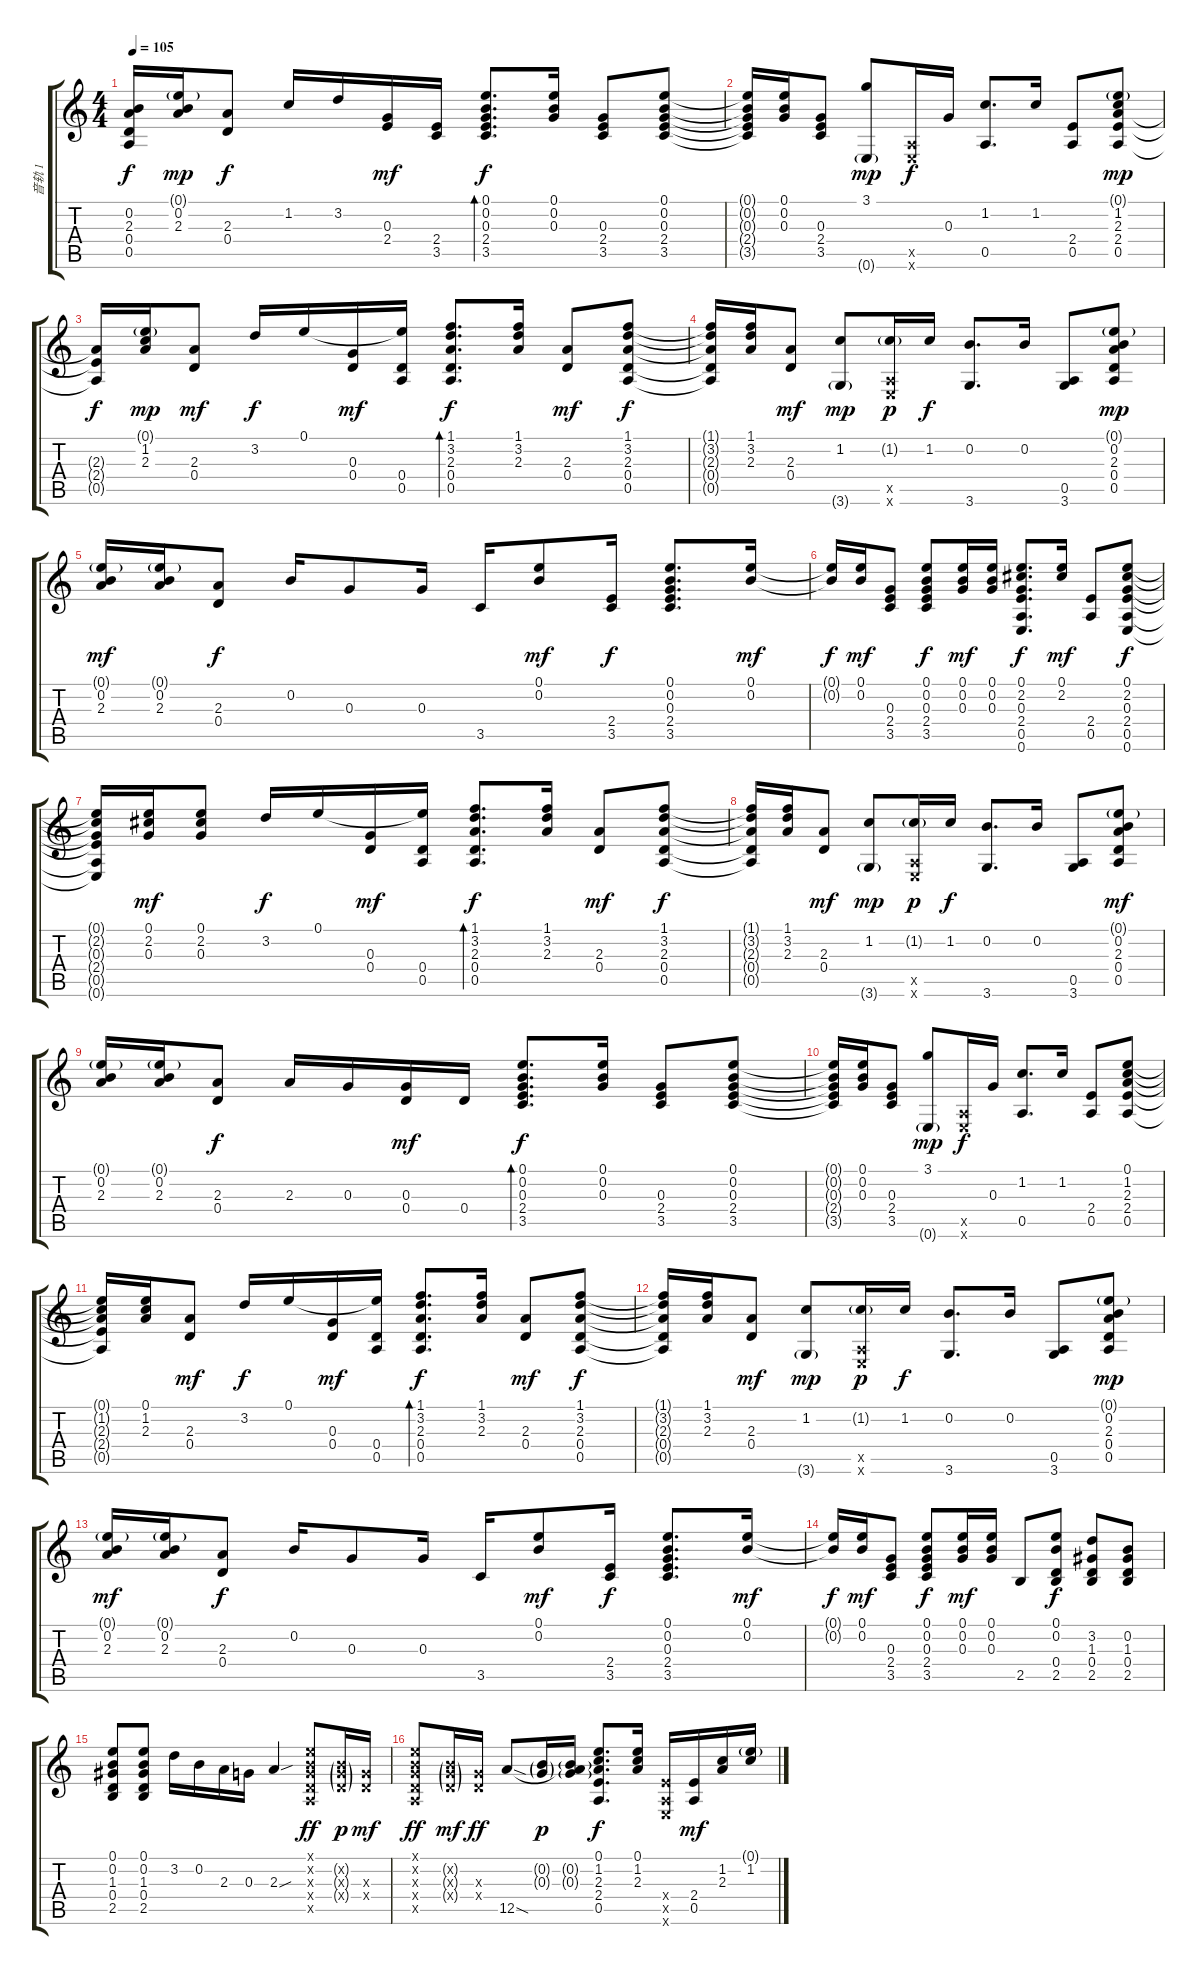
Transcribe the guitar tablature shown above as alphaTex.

\track ("音轨 1" "音轨 1") {instrument acousticguitarsteel}
\staff {score tabs}
\tuning (E4 B3 G3 D3 A2 E2) {hide}
\ts (4 4)
\tempo 105
\clef g2
\ks c
(0.2{t} 2.3{t} 0.4{t} 0.5{t}).16{dy f} (0.1{g} 0.2 2.3).16{dy mp} (2.3 0.4).8{dy f} 1.2.16 3.2.16 (0.3 2.4).16{dy mf} (2.4 3.5).16 (0.1 0.2 0.3 2.4 3.5).8{d bd 60 dy f} (0.1 0.2 0.3).16 (0.3 2.4 3.5).8 (0.1 0.2 0.3 2.4 3.5).8 |
(0.1{t} 0.2{t} 0.3{t} 2.4{t} 3.5{t}).16 (0.1 0.2 0.3).16 (0.3 2.4 3.5).8 (3.1 0.6{g}).8{dy mp} (0.5{x} 0.6{x}).16{dy f} 0.3.16 (1.2 0.5).8{d} 1.2.16 (2.4 0.5).8 (0.1{g} 1.2 2.3 2.4 0.5).8{dy mp} |
(2.3{t} 2.4{t} 0.5{t}).16{dy f} (0.1{g} 1.2 2.3).16{dy mp} (2.3 0.4).8{dy mf} 3.2.16{dy f} 0.1.16 (0.3 0.4).16{dy mf} (0.1{t} 0.4 0.5).16 (1.1 3.2 2.3 0.4 0.5).8{d bd 120 dy f} (1.1 3.2 2.3).16 (2.3 0.4).8{dy mf} (1.1 3.2 2.3 0.4 0.5).8{dy f} |
(1.1{t} 3.2{t} 2.3{t} 0.4{t} 0.5{t}).16 (1.1 3.2 2.3).16 (2.3 0.4).8{dy mf} (1.2 3.6{g}).8{dy mp} (1.2{g} 0.5{x} 0.6{x}).16{dy p} 1.2.16{dy f} (0.2 3.6).8{d} 0.2.16 (0.5 3.6).8 (0.1{g} 0.2 2.3 0.4 0.5).8{dy mp} |
(0.1{g} 0.2 2.3).16{dy mf} (0.1{g} 0.2 2.3).16 (2.3 0.4).8{dy f} 0.2.16 0.3.8 0.3.16 3.5.16 (0.1 0.2).8{dy mf} (2.4 3.5).16{dy f} (0.1 0.2 0.3 2.4 3.5).8{d} (0.1 0.2).16{dy mf} |
(0.1{t} 0.2{t}).16{dy f} (0.1 0.2).16{dy mf} (0.3 2.4 3.5).8 (0.1 0.2 0.3 2.4 3.5).8{dy f} (0.1 0.2 0.3).16{dy mf} (0.1 0.2 0.3).16 (0.1 2.2 0.3 2.4 0.5 0.6).8{d dy f} (0.1 2.2).16{dy mf} (2.4 0.5).8 (0.1 2.2 0.3 2.4 0.5 0.6).8{dy f} |
(0.1{t} 2.2{t} 0.3{t} 2.4{t} 0.5{t} 0.6{t}).16 (0.1 2.2 0.3).16{dy mf} (0.1 2.2 0.3).8 3.2.16{dy f} 0.1.16 (0.3 0.4).16{dy mf} (0.1{t} 0.4 0.5).16 (1.1 3.2 2.3 0.4 0.5).8{d bd 120 dy f} (1.1 3.2 2.3).16 (2.3 0.4).8{dy mf} (1.1 3.2 2.3 0.4 0.5).8{dy f} |
(1.1{t} 3.2{t} 2.3{t} 0.4{t} 0.5{t}).16 (1.1 3.2 2.3).16 (2.3 0.4).8{dy mf} (1.2 3.6{g}).8{dy mp} (1.2{g} 0.5{x} 0.6{x}).16{dy p} 1.2.16{dy f} (0.2 3.6).8{d} 0.2.16 (0.5 3.6).8 (0.1{g} 0.2 2.3 0.4 0.5).8{dy mf} |
(0.1{g} 0.2 2.3).16 (0.1{g} 0.2 2.3).16 (2.3 0.4).8{dy f} 2.3.16 0.3.16 (0.3 0.4).16{dy mf} 0.4.16 (0.1 0.2 0.3 2.4 3.5).8{d bd 60 dy f} (0.1 0.2 0.3).16 (0.3 2.4 3.5).8 (0.1 0.2 0.3 2.4 3.5).8 |
(0.1{t} 0.2{t} 0.3{t} 2.4{t} 3.5{t}).16 (0.1 0.2 0.3).16 (0.3 2.4 3.5).8 (3.1 0.6{g}).8{dy mp} (0.5{x} 0.6{x}).16{dy f} 0.3.16 (1.2 0.5).8{d} 1.2.16 (2.4 0.5).8 (0.1 1.2 2.3 2.4 0.5).8 |
(0.1{t} 1.2{t} 2.3{t} 2.4{t} 0.5{t}).16 (0.1 1.2 2.3).16 (2.3 0.4).8{dy mf} 3.2.16{dy f} 0.1.16 (0.3 0.4).16{dy mf} (0.1{t} 0.4 0.5).16 (1.1 3.2 2.3 0.4 0.5).8{d bd 120 dy f} (1.1 3.2 2.3).16 (2.3 0.4).8{dy mf} (1.1 3.2 2.3 0.4 0.5).8{dy f} |
(1.1{t} 3.2{t} 2.3{t} 0.4{t} 0.5{t}).16 (1.1 3.2 2.3).16 (2.3 0.4).8{dy mf} (1.2 3.6{g}).8{dy mp} (1.2{g} 0.5{x} 0.6{x}).16{dy p} 1.2.16{dy f} (0.2 3.6).8{d} 0.2.16 (0.5 3.6).8 (0.1{g} 0.2 2.3 0.4 0.5).8{dy mp} |
(0.1{g} 0.2 2.3).16{dy mf} (0.1{g} 0.2 2.3).16 (2.3 0.4).8{dy f} 0.2.16 0.3.8 0.3.16 3.5.16 (0.1 0.2).8{dy mf} (2.4 3.5).16{dy f} (0.1 0.2 0.3 2.4 3.5).8{d} (0.1 0.2).16{dy mf} |
(0.1{t} 0.2{t}).16{dy f} (0.1 0.2).16{dy mf} (0.3 2.4 3.5).8 (0.1 0.2 0.3 2.4 3.5).8{dy f} (0.1 0.2 0.3).16{dy mf} (0.1 0.2 0.3).16 2.5.8 (0.1 0.2 0.4 2.5).8{dy f} (3.2 1.3 0.4 2.5).8 (0.2 1.3 0.4 2.5).8 |
(0.1 0.2 1.3 0.4 2.5).8 (0.1 0.2 1.3 0.4 2.5).8 3.2.16 0.2.16 2.3.16 0.3.16 2.3{sou}.4 (0.1{x} 0.2{x} 0.3{x} 0.4{x} 0.5{x}).8{dy ff} (0.2{g x} 0.3{g x} 0.4{g x}).16{dy p} (0.3{x} 0.4{x}).16{dy mf} |
(0.1{x} 0.2{x} 0.3{x} 0.4{x} 0.5{x}).8{dy ff} (0.2{g x} 0.3{g x} 0.4{g x}).16{dy mf} (0.3{x} 0.4{x}).16{dy ff} 12.5{sod}.8 (0.2{g} 0.3{g}).16{dy p} (0.2{g} 0.3{g} 12.5{t}).16 (0.1 1.2 2.3 2.4 0.5).8{d dy f} (0.1 1.2 2.3).16 (2.4{x} 0.5{x} 0.6{x}).16 (2.4 0.5).16{dy mf} (1.2 2.3).16 (0.1{g} 1.2).16
